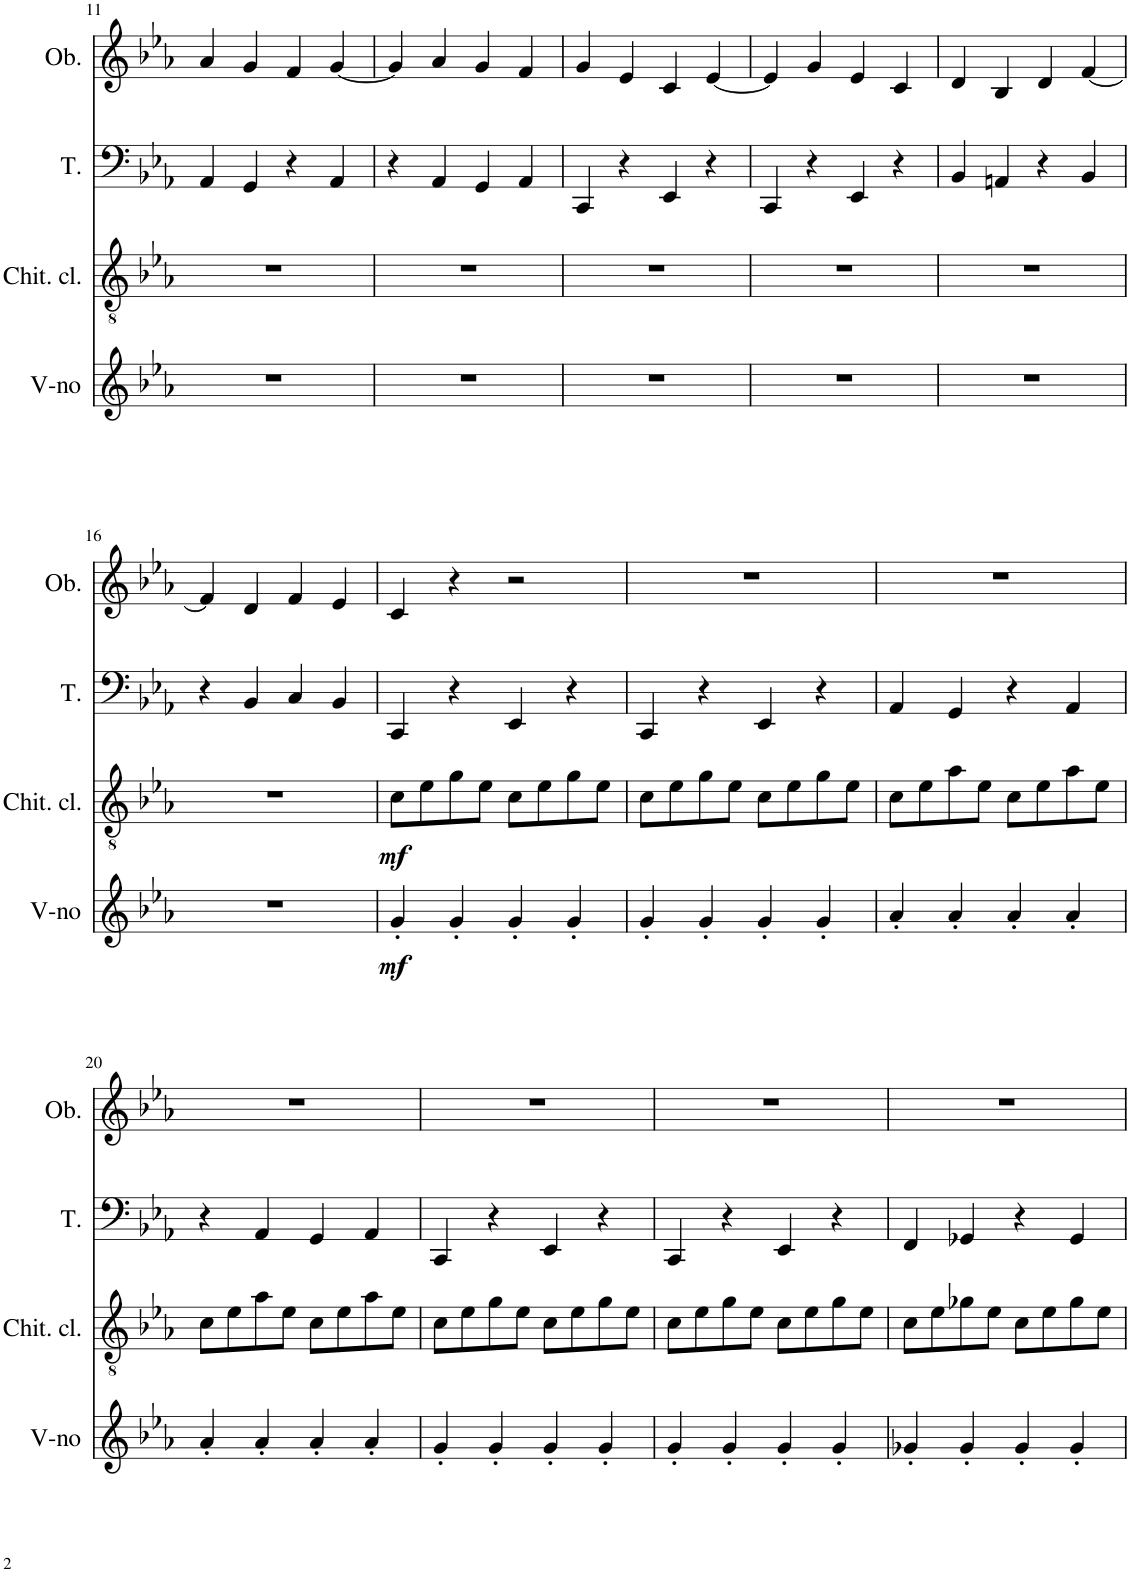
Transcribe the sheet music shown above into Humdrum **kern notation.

**kern	**dynam	**kern	**dynam	**kern	**kern
*part4	*part4	*part3	*part3	*part2	*part1
*staff4	*staff4	*staff3	*staff3	*staff2	*staff1
*I"Violino	*	*I"Chitarra classica	*	*I"Tuba	*I"Oboe
*I'V-no	*	*I'Chit. cl.	*	*I'T.	*I'Ob.
!!LO:PB:g=z
*clefG2	*	*clefGv2	*	*clefF4	*clefG2
*k[b-e-a-]	*	*k[b-e-a-]	*	*k[b-e-a-]	*k[b-e-a-]
*M4/4	*	*M4/4	*	*M4/4	*M4/4
=11	=11	=11	=11	=11	=11
1r	.	1r	.	4AA-/	4a-/
.	.	.	.	4GG/	4g/
.	.	.	.	4r	4f/
.	.	.	.	4AA-/	[4g/
=12	=12	=12	=12	=12	=12
1r	.	1r	.	4r	4g/]
.	.	.	.	4AA-/	4a-/
.	.	.	.	4GG/	4g/
.	.	.	.	4AA-/	4f/
=13	=13	=13	=13	=13	=13
1r	.	1r	.	4CC/	4g/
.	.	.	.	4r	4e-/
.	.	.	.	4EE-/	4c/
.	.	.	.	4r	[4e-/
=14	=14	=14	=14	=14	=14
1r	.	1r	.	4CC/	4e-/]
.	.	.	.	4r	4g/
.	.	.	.	4EE-/	4e-/
.	.	.	.	4r	4c/
=15	=15	=15	=15	=15	=15
1r	.	1r	.	4BB-/	4d/
.	.	.	.	4AAn/	4B-/
.	.	.	.	4r	4d/
.	.	.	.	4BB-/	[4f/
!!LO:LB:g=z
=16	=16	=16	=16	=16	=16
1r	.	1r	.	4r	4f/]
.	.	.	.	4BB-/	4d/
.	.	.	.	4C/	4f/
.	.	.	.	4BB-/	4e-/
=17	=17	=17	=17	=17	=17
!	!LO:DY:b	!	!LO:DY:b	!	!
4g'/	mf	8c\L	mf	4CC/	4c/
.	.	8e-\	.	.	.
4g'/	.	8g\	.	4r	4r
.	.	8e-\J	.	.	.
4g'/	.	8c\L	.	4EE-/	2r
.	.	8e-\	.	.	.
4g'/	.	8g\	.	4r	.
.	.	8e-\J	.	.	.
=18	=18	=18	=18	=18	=18
4g'/	.	8c\L	.	4CC/	1r
.	.	8e-\	.	.	.
4g'/	.	8g\	.	4r	.
.	.	8e-\J	.	.	.
4g'/	.	8c\L	.	4EE-/	.
.	.	8e-\	.	.	.
4g'/	.	8g\	.	4r	.
.	.	8e-\J	.	.	.
=19	=19	=19	=19	=19	=19
4a-'/	.	8c\L	.	4AA-/	1r
.	.	8e-\	.	.	.
4a-'/	.	8a-\	.	4GG/	.
.	.	8e-\J	.	.	.
4a-'/	.	8c\L	.	4r	.
.	.	8e-\	.	.	.
4a-'/	.	8a-\	.	4AA-/	.
.	.	8e-\J	.	.	.
!!LO:LB:g=z
=20	=20	=20	=20	=20	=20
4a-'/	.	8c\L	.	4r	1r
.	.	8e-\	.	.	.
4a-'/	.	8a-\	.	4AA-/	.
.	.	8e-\J	.	.	.
4a-'/	.	8c\L	.	4GG/	.
.	.	8e-\	.	.	.
4a-'/	.	8a-\	.	4AA-/	.
.	.	8e-\J	.	.	.
=21	=21	=21	=21	=21	=21
4g'/	.	8c\L	.	4CC/	1r
.	.	8e-\	.	.	.
4g'/	.	8g\	.	4r	.
.	.	8e-\J	.	.	.
4g'/	.	8c\L	.	4EE-/	.
.	.	8e-\	.	.	.
4g'/	.	8g\	.	4r	.
.	.	8e-\J	.	.	.
=22	=22	=22	=22	=22	=22
4g'/	.	8c\L	.	4CC/	1r
.	.	8e-\	.	.	.
4g'/	.	8g\	.	4r	.
.	.	8e-\J	.	.	.
4g'/	.	8c\L	.	4EE-/	.
.	.	8e-\	.	.	.
4g'/	.	8g\	.	4r	.
.	.	8e-\J	.	.	.
=23	=23	=23	=23	=23	=23
4g-X'/	.	8c\L	.	4FF/	1r
.	.	8e-\	.	.	.
4g-'/	.	8g-X\	.	4GG-X/	.
.	.	8e-\J	.	.	.
4g-'/	.	8c\L	.	4r	.
.	.	8e-\	.	.	.
4g-'/	.	8g-\	.	4GG-/	.
.	.	8e-\J	.	.	.
=	=	=	=	=	=
*-	*-	*-	*-	*-	*-
